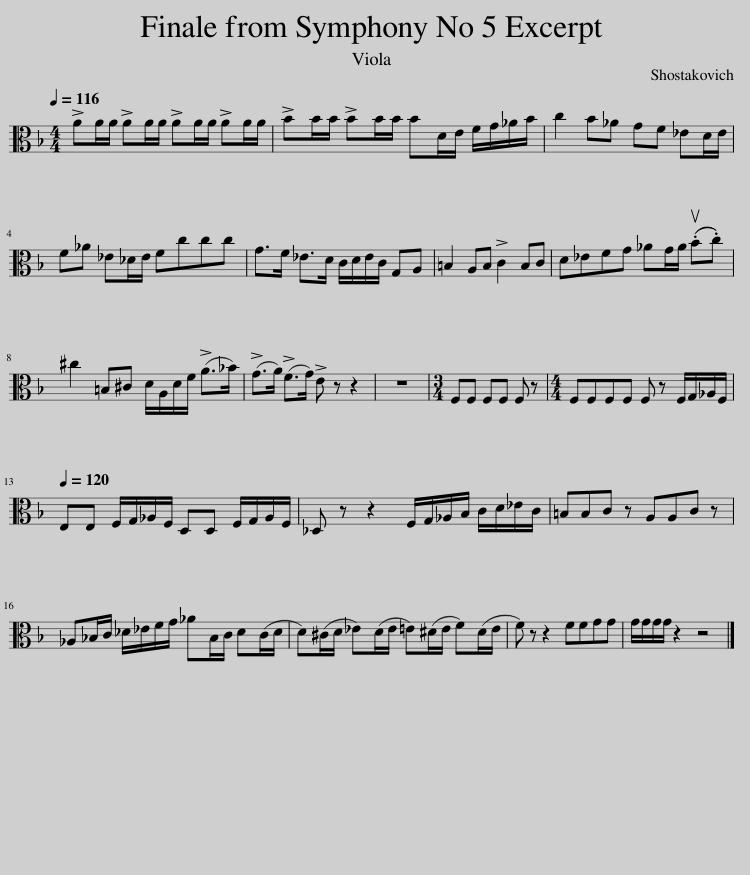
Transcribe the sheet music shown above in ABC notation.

X:1
L:1/8
Q:1/4=116
M:4/4
I:linebreak $
K:F
V:1 alto
V:1
 !>!AA/A/ !>!AA/A/ !>!AA/A/ !>!AA/A/ | !>!BB/B/ !>!BB/B/ BD/E/ F/G/_A/B/ | c2 B_A GF _ED/E/ |$ F_A _E_D/E/ Fccc | G>F _E>D C/D/E/C/ G,A, | %5
 =B,2 A,B, !>!C2 B,C | D_EFG _AG/A/ ((.uB.c)) |$ ^c2 =B,^C D/A,/D/F/ (!>!A>_B) | (!>!G>A) (!>!F>G) !>!E z z2 | z8 | %10
[M:3/4] F,F, F,F, F, z |[M:4/4] F,F,F,F, F, z F,/G,/_A,/F,/ |$[Q:1/4=120] E,E, F,/G,/_A,/F,/ D,D, F,/G,/A,/F,/ | _D, z z2 F,/G,/_A,/B,/ C/D/_E/C/ | =B,B,C z A,A,C z |$ %15
 _A,_B,/C/ _D/_E/F/G/ _AB,/C/ D(C/D/ | D)(^C/D/ _E)(D/E/ =E)(^D/E/ F)(D/E/ | F) z z2 FFGG | G/G/G/G/ z2 z4 |] %19
